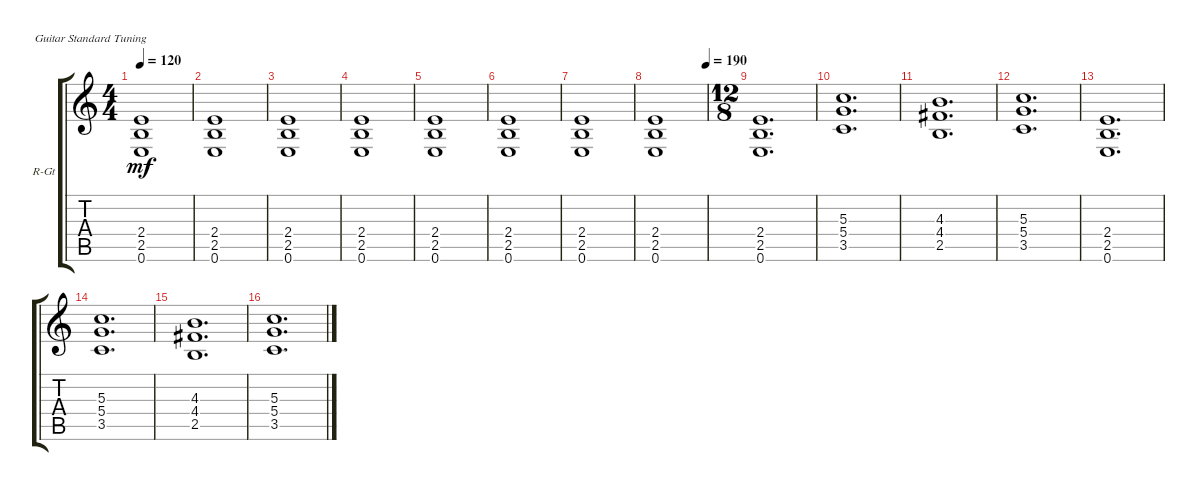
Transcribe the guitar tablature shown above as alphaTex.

\defaultSystemsLayout 4
\bracketExtendMode groupsimilarinstruments
\firstSystemTrackNameOrientation horizontal
\otherSystemsTrackNameOrientation horizontal
\track ("Rhythm Guitar" "R-Gt") {instrument acousticguitarsteel}
\staff {score tabs}
\tuning (E4 B3 G3 D3 A2 E2)
\ts (4 4)
\tempo 120
\clef g2
\ks c
(0.6 2.5 2.4).1{dy mf instrument acousticguitarsteel} |
(0.6 2.5 2.4).1 |
(0.6 2.5 2.4).1 |
(0.6 2.5 2.4).1 |
(0.6 2.5 2.4).1 |
(0.6 2.5 2.4).1 |
(0.6 2.5 2.4).1 |
\tempo (190 0.99375)
(0.6 2.5 2.4).1 |
\ts (12 8)
(0.6 2.5 2.4).1{d} |
(3.5 5.4 5.3).1{d} |
(2.5 4.4 4.3).1{d} |
(3.5 5.4 5.3).1{d} |
(0.6 2.5 2.4).1{d} |
(3.5 5.4 5.3).1{d} |
(2.5 4.4 4.3).1{d} |
(3.5 5.4 5.3).1{d}
